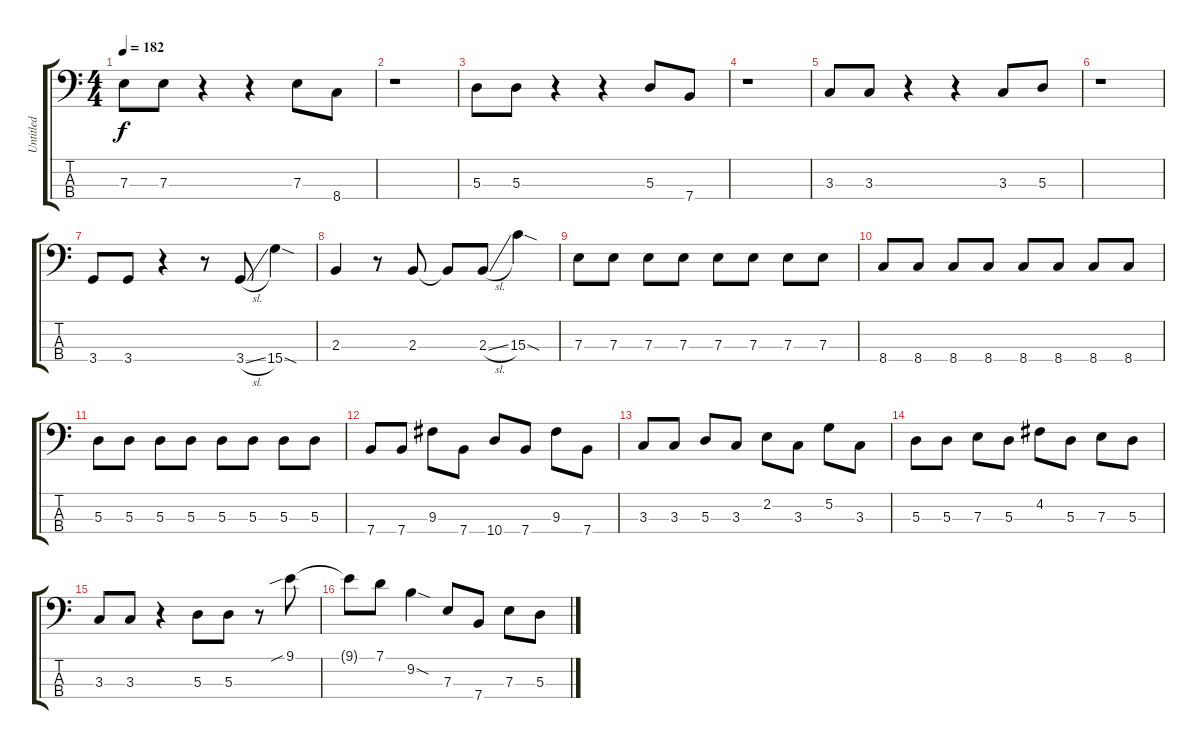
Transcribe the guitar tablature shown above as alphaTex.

\track ("Untitled" "Untitled") {instrument electricbassfinger}
\staff {score tabs}
\tuning (G2 D2 A1 E1) {hide}
\ts (4 4)
\tempo 182
\clef f4
\ks c
7.3.8{dy f} 7.3.8 r.4 r.4 7.3.8 8.4.8 |
r.1 |
5.3.8 5.3.8 r.4 r.4 5.3.8 7.4.8 |
r.1 |
3.3.8 3.3.8 r.4 r.4 3.3.8 5.3.8 |
r.1 |
3.4.8 3.4.8 r.4 r.8 3.4{sl}.8 15.4{sod}.4 |
2.3.4 r.8 2.3.8 2.3{t}.8 2.3{sl}.8 15.3{sod}.4 |
7.3.8 7.3.8 7.3.8 7.3.8 7.3.8 7.3.8 7.3.8 7.3.8 |
8.4.8 8.4.8 8.4.8 8.4.8 8.4.8 8.4.8 8.4.8 8.4.8 |
5.3.8 5.3.8 5.3.8 5.3.8 5.3.8 5.3.8 5.3.8 5.3.8 |
7.4.8 7.4.8 9.3.8 7.4.8 10.4.8 7.4.8 9.3.8 7.4.8 |
3.3.8 3.3.8 5.3.8 3.3.8 2.2.8 3.3.8 5.2.8 3.3.8 |
5.3.8 5.3.8 7.3.8 5.3.8 4.2.8 5.3.8 7.3.8 5.3.8 |
3.3.8 3.3.8 r.4 5.3.8 5.3.8 r.8 9.1{sib}.8 |
9.1{t}.8 7.1.8 9.2{sod}.4 7.3.8 7.4.8 7.3.8 5.3.8
